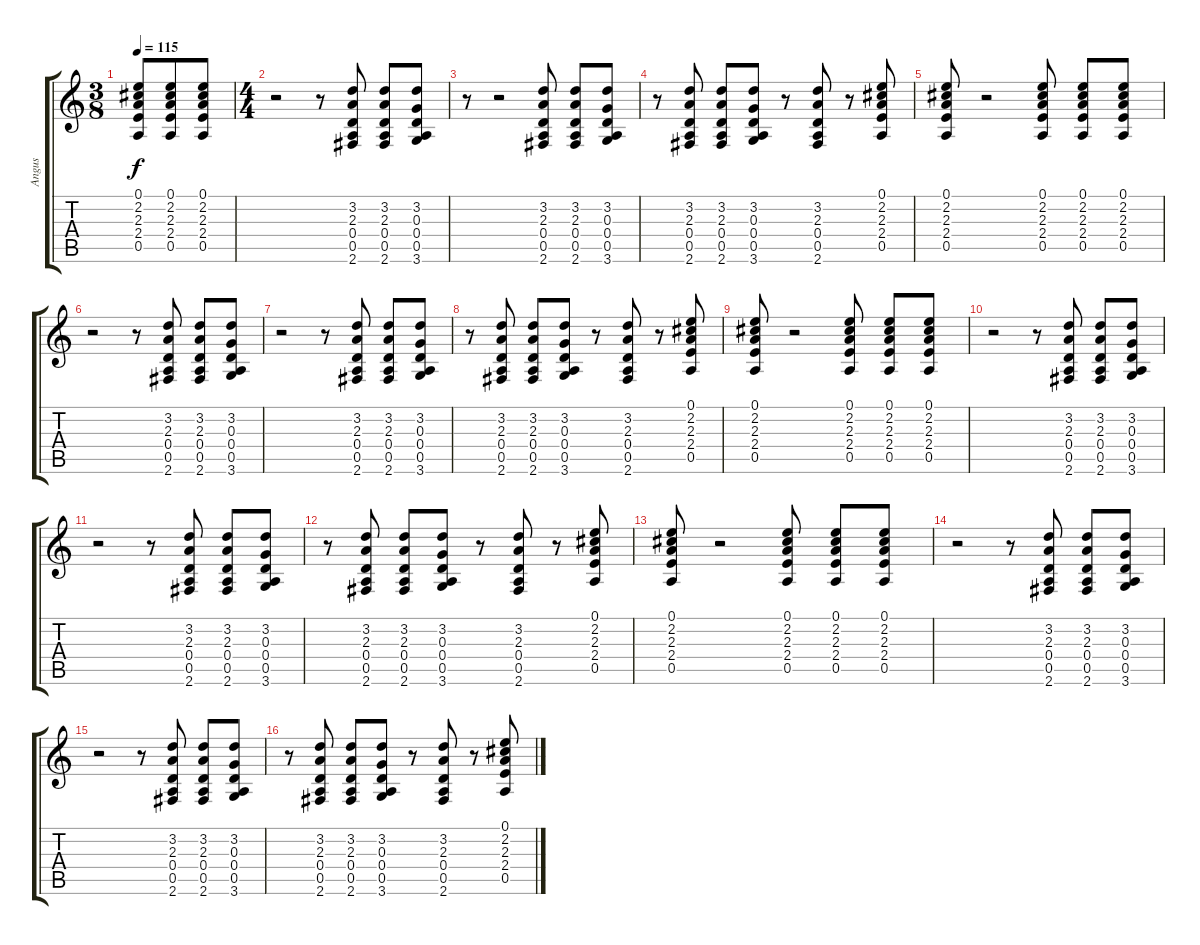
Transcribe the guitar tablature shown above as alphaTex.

\track ("Angus" "Angus") {instrument distortionguitar}
\staff {score tabs}
\tuning (E4 B3 G3 D3 A2 E2) {hide}
\ts (3 8)
\tempo 115
\clef g2
\ks c
(0.1 2.2 2.3 2.4 0.5).8{dy f instrument distortionguitar} (0.1 2.2 2.3 2.4 0.5).8 (0.1 2.2 2.3 2.4 0.5).8 |
\ts (4 4)
r.2 r.8 (3.2 2.3 0.4 0.5 2.6).8 (3.2 2.3 0.4 0.5 2.6).8 (3.2 0.3 0.4 0.5 3.6).8 |
r.8 r.2 (3.2 2.3 0.4 0.5 2.6).8 (3.2 2.3 0.4 0.5 2.6).8 (3.2 0.3 0.4 0.5 3.6).8 |
r.8 (3.2 2.3 0.4 0.5 2.6).8 (3.2 2.3 0.4 0.5 2.6).8 (3.2 0.3 0.4 0.5 3.6).8 r.8 (3.2 2.3 0.4 0.5 2.6).8 r.8 (0.1 2.2 2.3 2.4 0.5).8 |
(0.1 2.2 2.3 2.4 0.5).8 r.2 (0.1 2.2 2.3 2.4 0.5).8 (0.1 2.2 2.3 2.4 0.5).8 (0.1 2.2 2.3 2.4 0.5).8 |
r.2 r.8 (3.2 2.3 0.4 0.5 2.6).8 (3.2 2.3 0.4 0.5 2.6).8 (3.2 0.3 0.4 0.5 3.6).8 |
r.2 r.8 (3.2 2.3 0.4 0.5 2.6).8 (3.2 2.3 0.4 0.5 2.6).8 (3.2 0.3 0.4 0.5 3.6).8 |
r.8 (3.2 2.3 0.4 0.5 2.6).8 (3.2 2.3 0.4 0.5 2.6).8 (3.2 0.3 0.4 0.5 3.6).8 r.8 (3.2 2.3 0.4 0.5 2.6).8 r.8 (0.1 2.2 2.3 2.4 0.5).8 |
(0.1 2.2 2.3 2.4 0.5).8 r.2 (0.1 2.2 2.3 2.4 0.5).8 (0.1 2.2 2.3 2.4 0.5).8 (0.1 2.2 2.3 2.4 0.5).8 |
r.2 r.8 (3.2 2.3 0.4 0.5 2.6).8 (3.2 2.3 0.4 0.5 2.6).8 (3.2 0.3 0.4 0.5 3.6).8 |
r.2 r.8 (3.2 2.3 0.4 0.5 2.6).8 (3.2 2.3 0.4 0.5 2.6).8 (3.2 0.3 0.4 0.5 3.6).8 |
r.8 (3.2 2.3 0.4 0.5 2.6).8 (3.2 2.3 0.4 0.5 2.6).8 (3.2 0.3 0.4 0.5 3.6).8 r.8 (3.2 2.3 0.4 0.5 2.6).8 r.8 (0.1 2.2 2.3 2.4 0.5).8 |
(0.1 2.2 2.3 2.4 0.5).8 r.2 (0.1 2.2 2.3 2.4 0.5).8 (0.1 2.2 2.3 2.4 0.5).8 (0.1 2.2 2.3 2.4 0.5).8 |
r.2 r.8 (3.2 2.3 0.4 0.5 2.6).8 (3.2 2.3 0.4 0.5 2.6).8 (3.2 0.3 0.4 0.5 3.6).8 |
r.2 r.8 (3.2 2.3 0.4 0.5 2.6).8 (3.2 2.3 0.4 0.5 2.6).8 (3.2 0.3 0.4 0.5 3.6).8 |
r.8 (3.2 2.3 0.4 0.5 2.6).8 (3.2 2.3 0.4 0.5 2.6).8 (3.2 0.3 0.4 0.5 3.6).8 r.8 (3.2 2.3 0.4 0.5 2.6).8 r.8 (0.1 2.2 2.3 2.4 0.5).8
